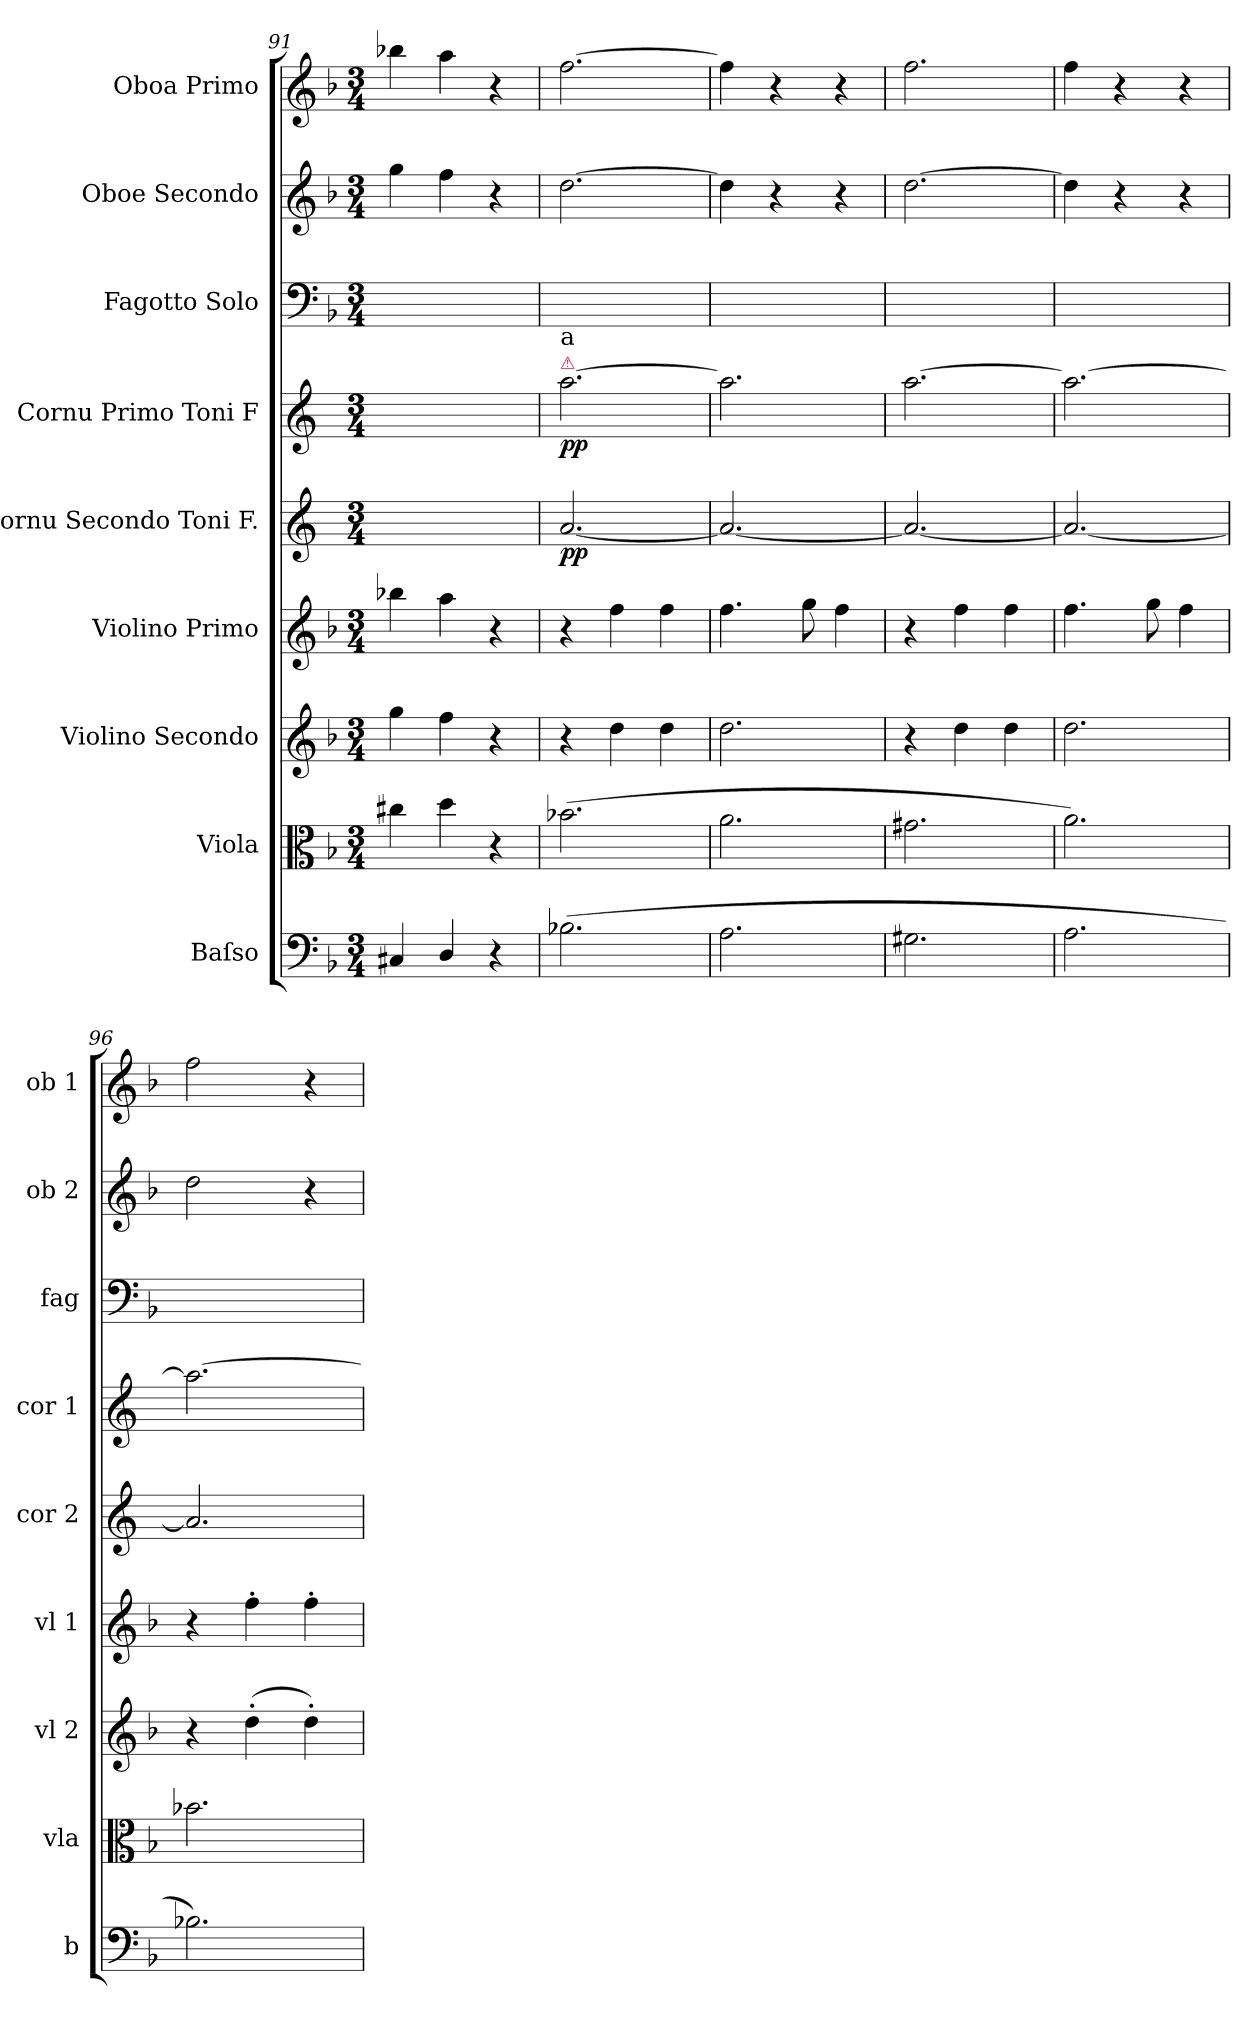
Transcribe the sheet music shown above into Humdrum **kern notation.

**kern	**dynam	**kern	**dynam	**kern	**dynam	**kern	**dynam	**kern	**dynam	**kern	**dynam	**kern	**kern	**dynam	**kern	**dynam
*part9	*part9	*part8	*part8	*part7	*part7	*part6	*part6	*part5	*part5	*part4	*part4	*part3	*part2	*part2	*part1	*part1
*staff9	*staff9	*staff8	*staff8	*staff7	*staff7	*staff6	*staff6	*staff5	*staff5	*staff4	*staff4	*staff3	*staff2	*staff2	*staff1	*staff1
*I"Baſso	*	*I"Viola	*	*I"Violino Secondo	*	*I"Violino Primo	*	*I"Cornu Secondo Toni F.	*	*I"Cornu Primo Toni F	*	*I"Fagotto Solo	*I"Oboe Secondo	*	*I"Oboa Primo	*
*I'b	*	*I'vla	*	*I'vl 2	*	*I'vl 1	*	*I'cor 2	*	*I'cor 1	*	*I'fag	*I'ob 2	*	*I'ob 1	*
*clefF4	*	*clefC3	*	*clefG2	*	*clefG2	*	*clefG2	*	*clefG2	*	*clefF4	*clefG2	*	*clefG2	*
*	*	*	*	*	*	*	*	*ITrd4c7	*	*ITrd4c7	*	*	*	*	*	*
*k[b-]	*	*k[b-]	*	*k[b-]	*	*k[b-]	*	*k[b-]	*	*k[b-]	*	*k[b-]	*k[b-]	*	*k[b-]	*
*F:	*	*F:	*	*F:	*	*F:	*	*F:	*	*F:	*	*F:	*F:	*	*F:	*
*M3/4	*	*M3/4	*	*M3/4	*	*M3/4	*	*M3/4	*	*M3/4	*	*M3/4	*M3/4	*	*M3/4	*
=91	=91	=91	=91	=91	=91	=91	=91	=91	=91	=91	=91	=91	=91	=91	=91	=91
!	!LO:DY:b	!	!LO:DY:b	!	!LO:DY:b	!	!LO:DY:b	!	!	!	!	!	!	!	!	!LO:DY:b
4C#X/	for	4cc#X\	for	4gg\	for&colon;	4bb-X\	for	2.ryy	.	2.ryy	.	2.ryy	4gg\	.	4bb-X\	for
4D/	.	4dd\	.	4ff\	.	4aa\	.	.	.	.	.	.	4ff\	.	4aa\	.
4r	.	4r	.	4r	.	4r	.	.	.	.	.	.	4r	.	4r	.
=92	=92	=92	=92	=92	=92	=92	=92	=92	=92	=92	=92	=92	=92	=92	=92	=92
!	!	!	!	!	!	!	!	!	!	!LO:TX:a:color=crimson:t=⚠	!	!	!	!	!	!
!	!	!	!	!	!	!	!	!	!	!LO:TX:a:t=a	!	!	!	!	!	!
!	!LO:DY:b	!	!LO:DY:b	!	!	!	!	!	!	!	!	!	!	!LO:DY:b	!	!LO:DY:b
(2.B-X\	pia	(2.b-X\	pia	4r	.	4r	.	[2.d/	pp	[2.dd\	pp	2.ryy	[2.dd\	p&colon;	[2.ff\	pp&colon;
!	!	!	!	!	!LO:DY:b	!	!LO:DY:b	!	!	!	!	!	!	!	!	!
.	.	.	.	4dd\	p&colon;	4ff\	pia	.	.	.	.	.	.	.	.	.
.	.	.	.	4dd\	.	4ff\	.	.	.	.	.	.	.	.	.	.
=93	=93	=93	=93	=93	=93	=93	=93	=93	=93	=93	=93	=93	=93	=93	=93	=93
2.A\	.	2.a\	.	2.dd\	.	4.ff\	.	2.d/_	.	2.dd\]	.	2.ryy	4dd\]	.	4ff\]	.
.	.	.	.	.	.	.	.	.	.	.	.	.	4r	.	4r	.
.	.	.	.	.	.	8gg\	.	.	.	.	.	.	.	.	.	.
.	.	.	.	.	.	4ff\	.	.	.	.	.	.	4r	.	4r	.
=94	=94	=94	=94	=94	=94	=94	=94	=94	=94	=94	=94	=94	=94	=94	=94	=94
2.G#X\	.	2.g#X\	.	4r	.	4r	.	2.d/_	.	[2.dd\	.	2.ryy	[2.dd\	.	2.ff\	.
.	.	.	.	4dd\	.	4ff\	.	.	.	.	.	.	.	.	.	.
.	.	.	.	4dd\	.	4ff\	.	.	.	.	.	.	.	.	.	.
=95	=95	=95	=95	=95	=95	=95	=95	=95	=95	=95	=95	=95	=95	=95	=95	=95
2.A\	.	2.a\)	.	2.dd\	.	4.ff\	.	2.d/_	.	2.dd\_	.	2.ryy	4dd\]	.	4ff\	.
.	.	.	.	.	.	.	.	.	.	.	.	.	4r	.	4r	.
.	.	.	.	.	.	8gg\	.	.	.	.	.	.	.	.	.	.
.	.	.	.	.	.	4ff\	.	.	.	.	.	.	4r	.	4r	.
=96	=96	=96	=96	=96	=96	=96	=96	=96	=96	=96	=96	=96	=96	=96	=96	=96
!	!	!	!	!	!	!	!	!	!	!	!	!	!	!	!	!LO:DY:b
2.B-X\)	.	2.b-X\	.	4r	.	4r	.	2.d/]	.	2.dd\_	.	2.ryy	2dd\	.	2ff\	p&colon;
.	.	.	.	(4dd'\	.	4ff'\	.	.	.	.	.	.	.	.	.	.
.	.	.	.	4dd'\)	.	4ff'\	.	.	.	.	.	.	4r	.	4r	.
=	=	=	=	=	=	=	=	=	=	=	=	=	=	=	=	=
*-	*-	*-	*-	*-	*-	*-	*-	*-	*-	*-	*-	*-	*-	*-	*-	*-
